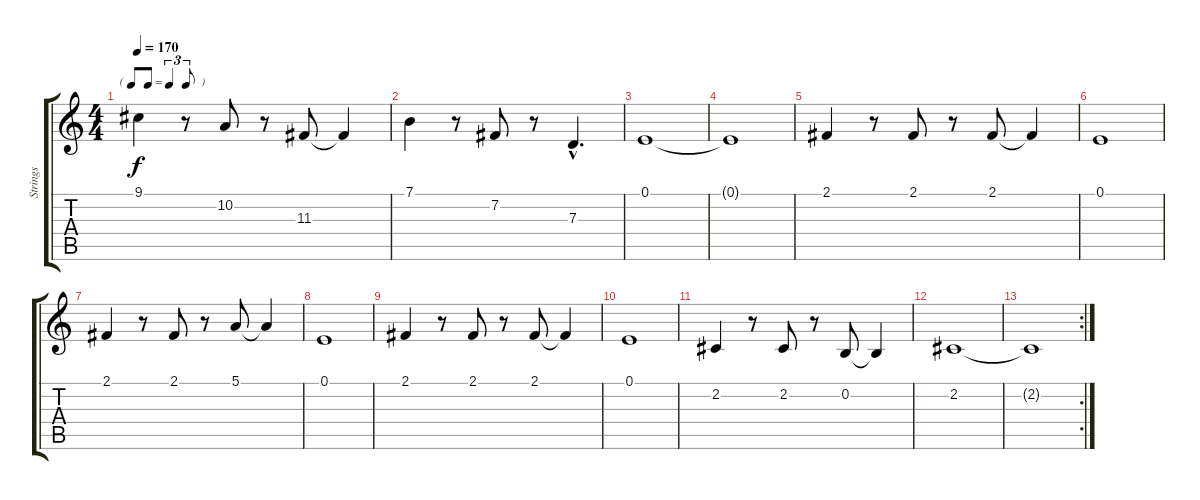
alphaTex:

\track ("Strings" "Strings") {instrument stringensemble1}
\staff {score tabs}
\tuning (E4 B3 G3 D3 A2 E2) {hide}
\ts (4 4)
\tf triplet8th
\tempo 170
\clef g2
\ks c
9.1.4{dy f} r.8 10.2.8 r.8 11.3.8 11.3{t}.4 |
7.1.4 r.8 7.2.8 r.8 7.3{hac}.4{d} |
0.1.1 |
0.1{t}.1 |
2.1.4 r.8 2.1.8 r.8 2.1.8 2.1{t}.4 |
0.1.1 |
2.1.4 r.8 2.1.8 r.8 5.1.8 5.1{t}.4 |
0.1.1 |
2.1.4 r.8 2.1.8 r.8 2.1.8 2.1{t}.4 |
0.1.1 |
2.2.4 r.8 2.2.8 r.8 0.2.8 0.2{t}.4 |
2.2.1 |
\rc 2
2.2{t}.1
